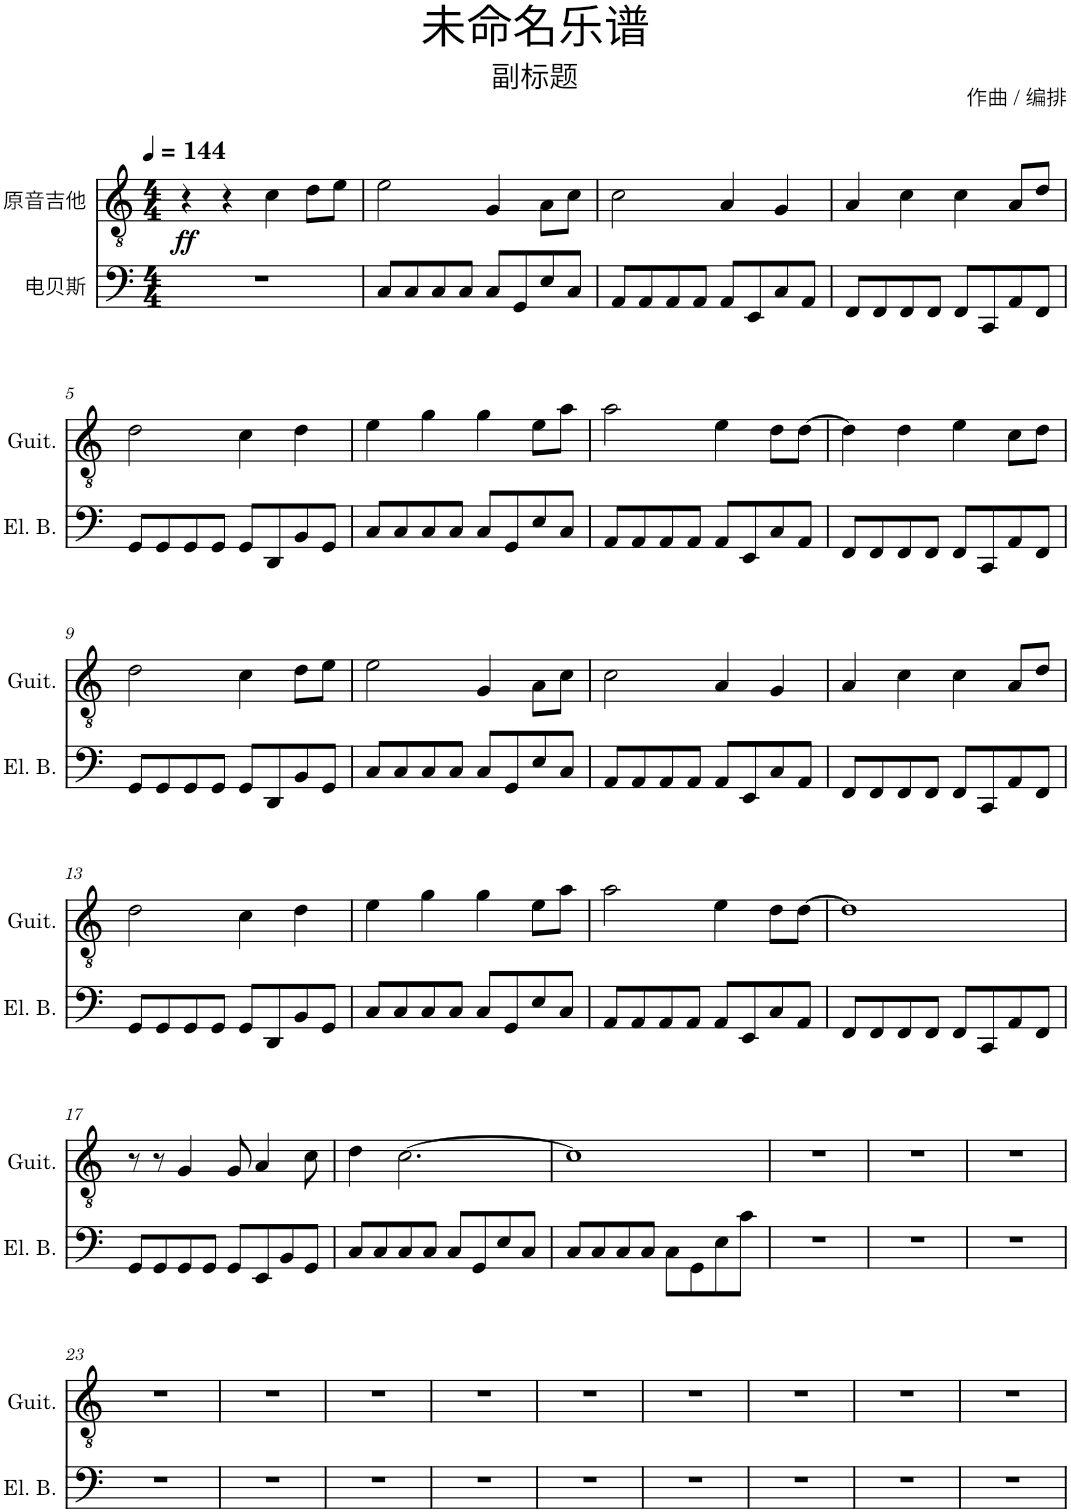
**kern	**kern	**dynam
*part2	*part1	*part1
*staff2	*staff1	*staff1
*I"电贝斯	*I"原音吉他	*
*clefF4	*clefGv2	*
*Trd7c12	*	*
*k[]	*k[]	*
*M4/4	*M4/4	*
*MM144	*MM144	*
=1	=1	=1
!	!	!LO:DY:b
1r	4r	ff
.	4r	.
.	4c\	.
.	8d\L	.
.	8e\J	.
=2	=2	=2
8C/L	2e\	.
8C/	.	.
8C/	.	.
8C/J	.	.
8C/L	4G/	.
8GG/	.	.
8E/	8A\L	.
8C/J	8c\J	.
=3	=3	=3
8AA/L	2c\	.
8AA/	.	.
8AA/	.	.
8AA/J	.	.
8AA/L	4A/	.
8EE/	.	.
8C/	4G/	.
8AA/J	.	.
=4	=4	=4
8FF/L	4A/	.
8FF/	.	.
8FF/	4c\	.
8FF/J	.	.
8FF/L	4c\	.
8CC/	.	.
8AA/	8A/L	.
8FF/J	8d/J	.
!!LO:LB:g=z
=5	=5	=5
8GG/L	2d\	.
8GG/	.	.
8GG/	.	.
8GG/J	.	.
8GG/L	4c\	.
8DD/	.	.
8BB/	4d\	.
8GG/J	.	.
=6	=6	=6
8C/L	4e\	.
8C/	.	.
8C/	4g\	.
8C/J	.	.
8C/L	4g\	.
8GG/	.	.
8E/	8e\L	.
8C/J	8a\J	.
=7	=7	=7
8AA/L	2a\	.
8AA/	.	.
8AA/	.	.
8AA/J	.	.
8AA/L	4e\	.
8EE/	.	.
8C/	8d\L	.
8AA/J	[8d\J	.
=8	=8	=8
8FF/L	4d\]	.
8FF/	.	.
8FF/	4d\	.
8FF/J	.	.
8FF/L	4e\	.
8CC/	.	.
8AA/	8c\L	.
8FF/J	8d\J	.
!!LO:LB:g=z
=9	=9	=9
8GG/L	2d\	.
8GG/	.	.
8GG/	.	.
8GG/J	.	.
8GG/L	4c\	.
8DD/	.	.
8BB/	8d\L	.
8GG/J	8e\J	.
=10	=10	=10
8C/L	2e\	.
8C/	.	.
8C/	.	.
8C/J	.	.
8C/L	4G/	.
8GG/	.	.
8E/	8A\L	.
8C/J	8c\J	.
=11	=11	=11
8AA/L	2c\	.
8AA/	.	.
8AA/	.	.
8AA/J	.	.
8AA/L	4A/	.
8EE/	.	.
8C/	4G/	.
8AA/J	.	.
=12	=12	=12
8FF/L	4A/	.
8FF/	.	.
8FF/	4c\	.
8FF/J	.	.
8FF/L	4c\	.
8CC/	.	.
8AA/	8A/L	.
8FF/J	8d/J	.
!!LO:LB:g=z
=13	=13	=13
8GG/L	2d\	.
8GG/	.	.
8GG/	.	.
8GG/J	.	.
8GG/L	4c\	.
8DD/	.	.
8BB/	4d\	.
8GG/J	.	.
=14	=14	=14
8C/L	4e\	.
8C/	.	.
8C/	4g\	.
8C/J	.	.
8C/L	4g\	.
8GG/	.	.
8E/	8e\L	.
8C/J	8a\J	.
=15	=15	=15
8AA/L	2a\	.
8AA/	.	.
8AA/	.	.
8AA/J	.	.
8AA/L	4e\	.
8EE/	.	.
8C/	8d\L	.
8AA/J	[8d\J	.
=16	=16	=16
8FF/L	1d]	.
8FF/	.	.
8FF/	.	.
8FF/J	.	.
8FF/L	.	.
8CC/	.	.
8AA/	.	.
8FF/J	.	.
!!LO:LB:g=z
=17	=17	=17
8GG/L	8r	.
8GG/	8r	.
8GG/	4G/	.
8GG/J	.	.
8GG/L	8G/	.
8EE/	4A/	.
8BB/	.	.
8GG/J	8c\	.
=18	=18	=18
8C/L	4d\	.
8C/	.	.
8C/	[2.c\	.
8C/J	.	.
8C/L	.	.
8GG/	.	.
8E/	.	.
8C/J	.	.
=19	=19	=19
8C/L	1c]	.
8C/	.	.
8C/	.	.
8C/J	.	.
8C\L	.	.
8GG\	.	.
8E\	.	.
8c\J	.	.
=20	=20	=20
1r	1r	.
=21	=21	=21
1r	1r	.
=22	=22	=22
1r	1r	.
!!LO:LB:g=z
=23	=23	=23
1r	1r	.
=24	=24	=24
1r	1r	.
=25	=25	=25
1r	1r	.
=26	=26	=26
1r	1r	.
=27	=27	=27
1r	1r	.
=28	=28	=28
1r	1r	.
=29	=29	=29
1r	1r	.
=30	=30	=30
1r	1r	.
=31	=31	=31
1r	1r	.
=	=	=
*-	*-	*-
